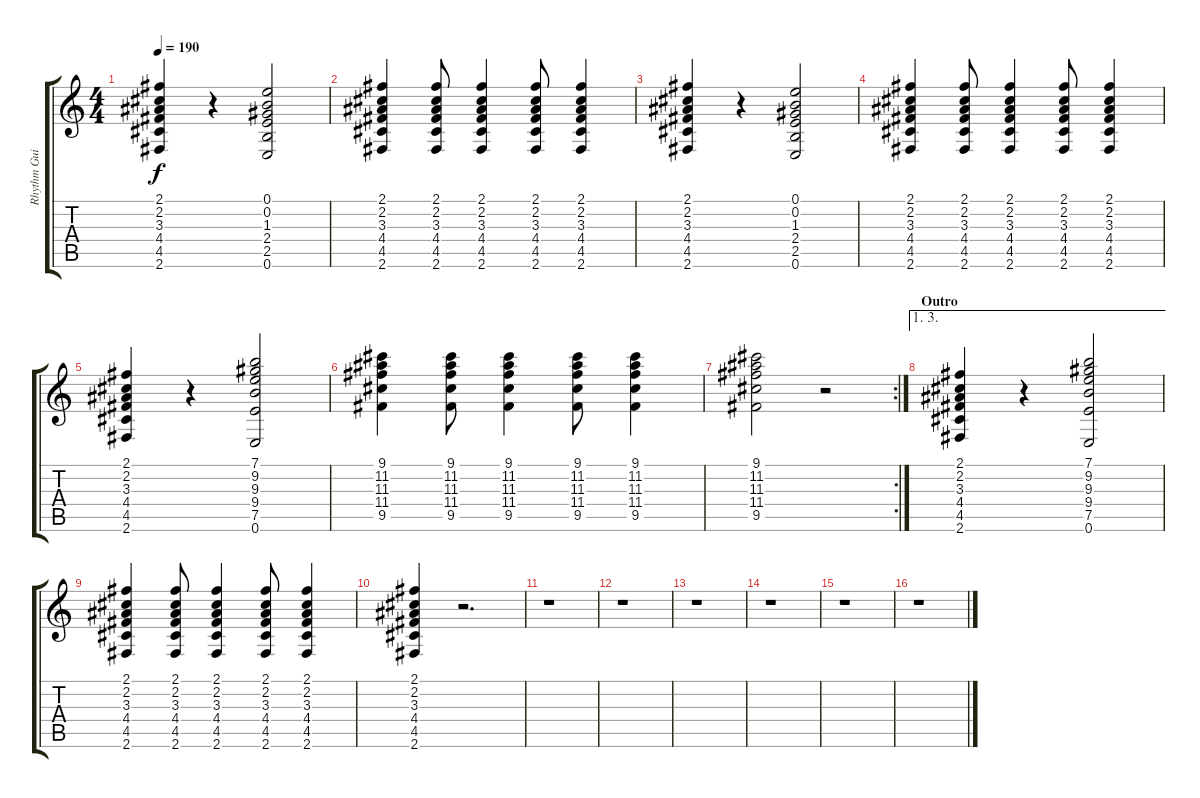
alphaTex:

\track ("Rhythm Guitar" "Rhythm Gui") {instrument electricguitarclean}
\staff {score tabs}
\tuning (E4 B3 G3 D3 A2 E2) {hide}
\ts (4 4)
\tempo 190
\clef g2
\ks c
(2.1 2.2 3.3 4.4 4.5 2.6).4{dy f} r.4 (0.1 0.2 1.3 2.4 2.5 0.6).2 |
(2.1 2.2 3.3 4.4 4.5 2.6).4 (2.1 2.2 3.3 4.4 4.5 2.6).8 (2.1 2.2 3.3 4.4 4.5 2.6).4 (2.1 2.2 3.3 4.4 4.5 2.6).8 (2.1 2.2 3.3 4.4 4.5 2.6).4 |
(2.1 2.2 3.3 4.4 4.5 2.6).4 r.4 (0.1 0.2 1.3 2.4 2.5 0.6).2 |
(2.1 2.2 3.3 4.4 4.5 2.6).4 (2.1 2.2 3.3 4.4 4.5 2.6).8 (2.1 2.2 3.3 4.4 4.5 2.6).4 (2.1 2.2 3.3 4.4 4.5 2.6).8 (2.1 2.2 3.3 4.4 4.5 2.6).4 |
(2.1 2.2 3.3 4.4 4.5 2.6).4 r.4 (7.1 9.2 9.3 9.4 7.5 0.6).2 |
(9.1 11.2 11.3 11.4 9.5).4 (9.1 11.2 11.3 11.4 9.5).8 (9.1 11.2 11.3 11.4 9.5).4 (9.1 11.2 11.3 11.4 9.5).8 (9.1 11.2 11.3 11.4 9.5).4 |
\rc 2
(9.1 11.2 11.3 11.4 9.5).2 r.2 |
\ae (1 3)
\section ("" "Outro")
(2.1 2.2 3.3 4.4 4.5 2.6).4 r.4 (7.1 9.2 9.3 9.4 7.5 0.6).2 |
(2.1 2.2 3.3 4.4 4.5 2.6).4 (2.1 2.2 3.3 4.4 4.5 2.6).8 (2.1 2.2 3.3 4.4 4.5 2.6).4 (2.1 2.2 3.3 4.4 4.5 2.6).8 (2.1 2.2 3.3 4.4 4.5 2.6).4 |
(2.1 2.2 3.3 4.4 4.5 2.6).4 r.2{d} |
r.1 |
r.1 |
r.1 |
r.1 |
r.1 |
r.1
